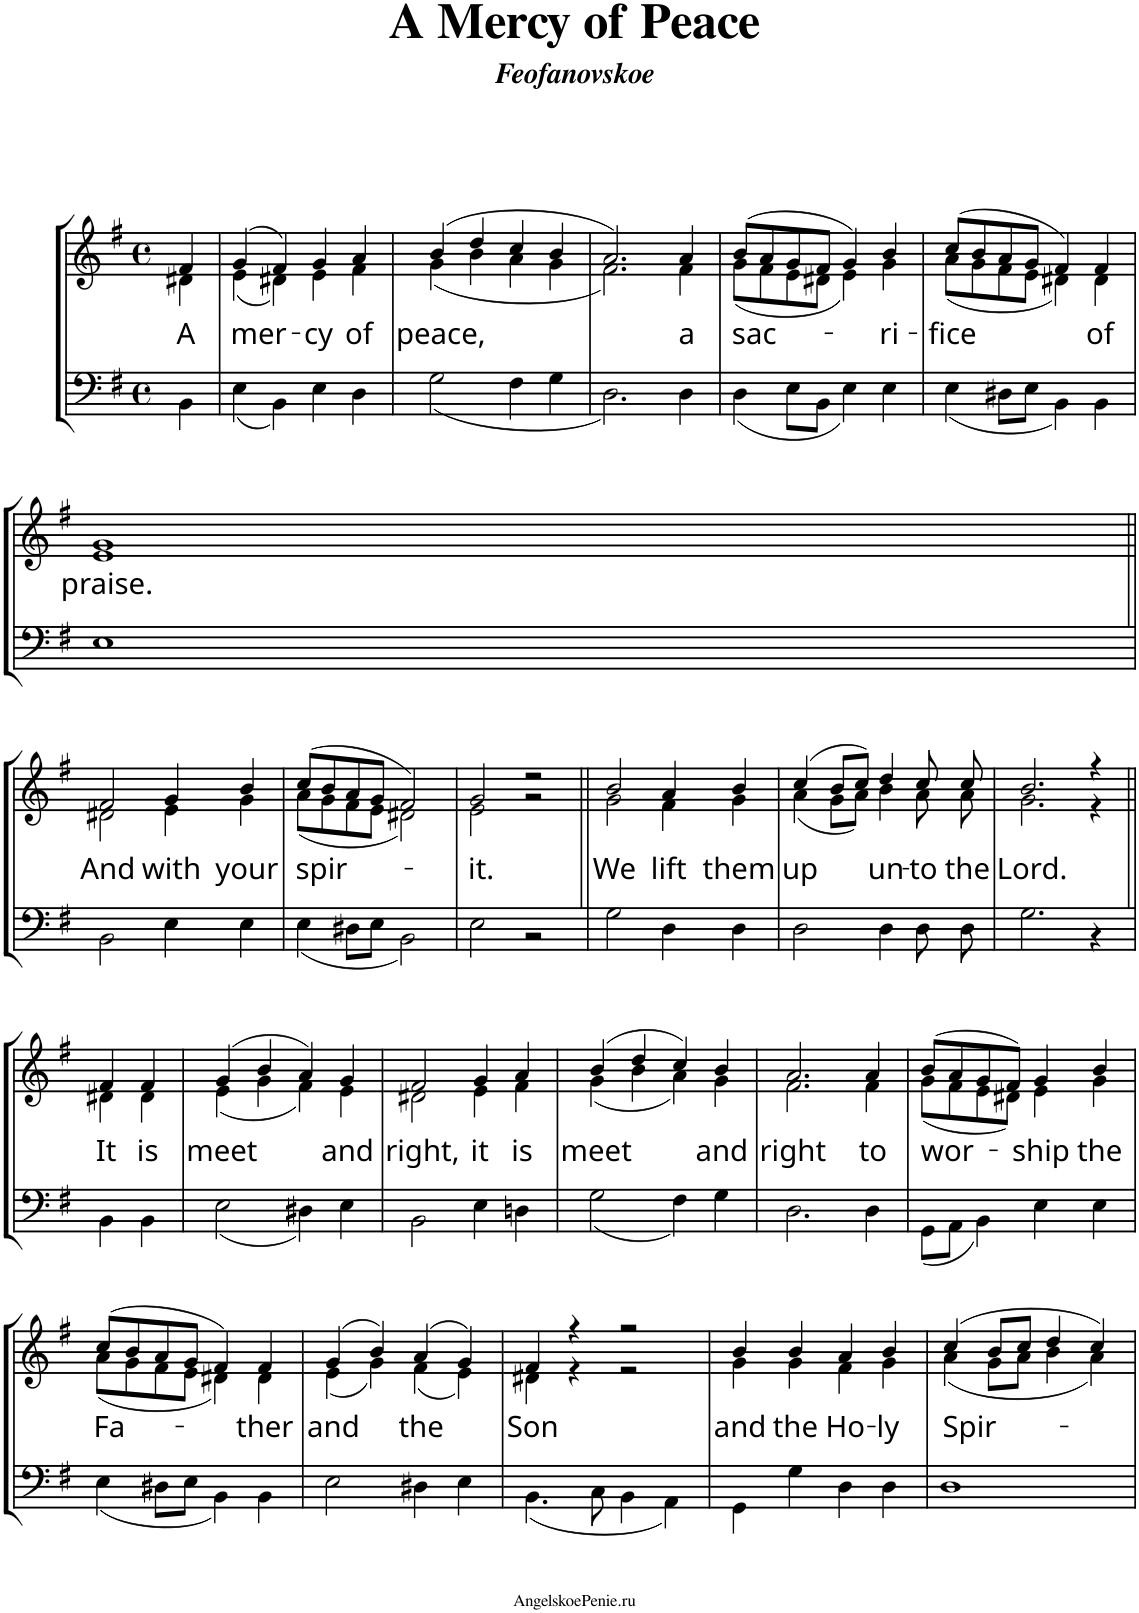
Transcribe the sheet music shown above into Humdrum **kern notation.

**kern	**kern	**text
*part1	*part1	*part1
*staff2	*staff1	*staff1
*I"Piano	*	*
*I'Pno.	*	*
*clefF4	*clefG2	*
*k[f#]	*k[f#]	*
*M4/4	*M4/4	*
*met(c)	*met(c)	*
=1	=1	=1
*^	*^	*
!	!	!	!	!LO:LY:b
4ryy	4BB\	4f#/	4d#X\	A
=2	=2	=2	=2	=2
!	!	!	!	!LO:LY:b
1ryy	4E\	(4g/	(4e\	mer-
.	4BB\	4f#/)	4d#X\)	.
!	!	!	!	!LO:LY:b
.	4E\	4g/	4e\	-cy
!	!	!	!	!LO:LY:b
.	4D\	4a/	4f#\	of
=3	=3	=3	=3	=3
!	!	!	!	!LO:LY:b
1ryy	2G\	(4b/	(4g\	peace,
.	.	4dd/	4b\	.
.	4F#\	4cc/	4a\	.
.	4G\	4b/	4g\	.
=4	=4	=4	=4	=4
1ryy	2.D\	2.a/)	2.f#\)	.
!	!	!	!	!LO:LY:b
.	4D\	4a/	4f#\	a
=5	=5	=5	=5	=5
!	!	!	!	!LO:LY:b
1ryy	4D\	(8b/L	(8g\L	sac-
.	.	8a/	8f#\	.
.	8E\L	8g/	8e\	.
.	8BB\J	8f#/J	8d#X\J	.
.	4E\	4g/)	4e\)	.
!	!	!	!	!LO:LY:b
.	4E\	4b/	4g\	-ri-
=6	=6	=6	=6	=6
!	!	!	!	!LO:LY:b
1ryy	4E\	(8cc/L	(8a\L	-fice
.	.	8b/	8g\	.
.	8D#X\L	8a/	8f#\	.
.	8E\J	8g/J	8e\J	.
.	4BB\	4f#/)	4d#X\)	.
!	!	!	!	!LO:LY:b
.	4BB\	4f#/	4d#\	of
!!LO:LB:g=z	!!
=7	=7	=7	=7	=7
!	!	!	!	!LO:LY:b
1ryy	1E	1g	1e	praise.
!!LO:LB:g=z	!!
=8||	=8||	=8||	=8||	=8||
!	!	!	!	!LO:LY:b
1ryy	2BB\	2f#/	2d#X\	And
!	!	!	!	!LO:LY:b
.	4E\	4g/	4e\	with
!	!	!	!	!LO:LY:b
.	4E\	4b/	4g\	your
=9	=9	=9	=9	=9
!	!	!	!	!LO:LY:b
1ryy	4E\	(8cc/L	(8a\L	spir-
.	.	8b/	8g\	.
.	8D#X\L	8a/	8f#\	.
.	8E\J	8g/J	8e\J	.
.	2BB\	2f#/)	2d#X\)	.
=10	=10	=10	=10	=10
!	!	!	!	!LO:LY:b
1ryy	2E\	2g/	2e\	-it.
.	2r	2r	2r	.
=11||	=11||	=11||	=11||	=11||
!	!	!	!	!LO:LY:b
1ryy	2G\	2b/	2g\	We
!	!	!	!	!LO:LY:b
.	4D\	4a/	4f#\	lift
!	!	!	!	!LO:LY:b
.	4D\	4b/	4g\	them
=12	=12	=12	=12	=12
!	!	!	!	!LO:LY:b
1ryy	2D\	(4cc/	(4a\	up
.	.	8b/L	8g\L	.
.	.	8cc/J)	8a\J)	.
!	!	!	!	!LO:LY:b
.	4D\	4dd/	4b\	un-
!	!	!	!	!LO:LY:b
.	8D\	8cc/	8a\	-to
!	!	!	!	!LO:LY:b
.	8D\	8cc/	8a\	the
=13	=13	=13	=13	=13
!	!	!	!	!LO:LY:b
1ryy	2.G\	2.b/	2.g\	Lord.
.	4r	4r	4r	.
!!LO:LB:g=z	!!
=14||	=14||	=14||	=14||	=14||
!	!	!	!	!LO:LY:b
2ryy	4BB\	4f#/	4d#X\	It
!	!	!	!	!LO:LY:b
.	4BB\	4f#/	4d#\	is
=15	=15	=15	=15	=15
!	!	!	!	!LO:LY:b
1ryy	2E\	(4g/	(4e\	meet
.	.	4b/	4g\	.
.	4D#X\	4a/)	4f#\)	.
!	!	!	!	!LO:LY:b
.	4E\	4g/	4e\	and
=16	=16	=16	=16	=16
!	!	!	!	!LO:LY:b
1ryy	2BB\	2f#/	2d#X\	right,
!	!	!	!	!LO:LY:b
.	4E\	4g/	4e\	it
!	!	!	!	!LO:LY:b
.	4Dn\	4a/	4f#\	is
=17	=17	=17	=17	=17
!	!	!	!	!LO:LY:b
1ryy	2G\	(4b/	(4g\	meet
.	.	4dd/	4b\	.
.	4F#\	4cc/)	4a\)	.
!	!	!	!	!LO:LY:b
.	4G\	4b/	4g\	and
=18	=18	=18	=18	=18
!	!	!	!	!LO:LY:b
1ryy	2.D\	2.a/	2.f#\	right
!	!	!	!	!LO:LY:b
.	4D\	4a/	4f#\	to
=19	=19	=19	=19	=19
!	!	!	!	!LO:LY:b
1ryy	8GG\L	(8b/L	(8g\L	wor-
.	8AA\J	8a/	8f#\	.
.	4BB\	8g/	8e\	.
.	.	8f#/J)	8d#X\J)	.
!	!	!	!	!LO:LY:b
.	4E\	4g/	4e\	-ship
!	!	!	!	!LO:LY:b
.	4E\	4b/	4g\	the
!!LO:LB:g=z	!!
=20	=20	=20	=20	=20
!	!	!	!	!LO:LY:b
1ryy	4E\	(8cc/L	(8a\L	Fa-
.	.	8b/	8g\	.
.	8D#X\L	8a/	8f#\	.
.	8E\J	8g/J	8e\J	.
.	4BB\	4f#/)	4d#X\)	.
!	!	!	!	!LO:LY:b
.	4BB\	4f#/	4d#\	-ther
=21	=21	=21	=21	=21
!	!	!	!	!LO:LY:b
1ryy	2E\	(4g/	(4e\	and
.	.	4b/)	4g\)	.
!	!	!	!	!LO:LY:b
.	4D#X\	(4a/	(4f#\	the
.	4E\	4g/)	4e\)	.
=22	=22	=22	=22	=22
!	!	!	!	!LO:LY:b
1ryy	4.BB\	4f#/	4d#X\	Son
.	.	4r	4r	.
.	8C\	.	.	.
.	4BB\	2r	2r	.
.	4AA\	.	.	.
=23	=23	=23	=23	=23
!	!	!	!	!LO:LY:b
1ryy	4GG\	4b/	4g\	and
!	!	!	!	!LO:LY:b
.	4G\	4b/	4g\	the
!	!	!	!	!LO:LY:b
.	4D\	4a/	4f#\	Ho-
!	!	!	!	!LO:LY:b
.	4D\	4b/	4g\	-ly
=24	=24	=24	=24	=24
!	!	!	!	!LO:LY:b
1ryy	1D	(4cc/	(4a\	Spir-
.	.	8b/L	8g\L	.
.	.	8cc/J	8a\J	.
.	.	4dd/	4b\	.
.	.	4cc/)	4a\)	.
*v	*v	*	*	*
*	*v	*v	*
=	=	=
*-	*-	*-
